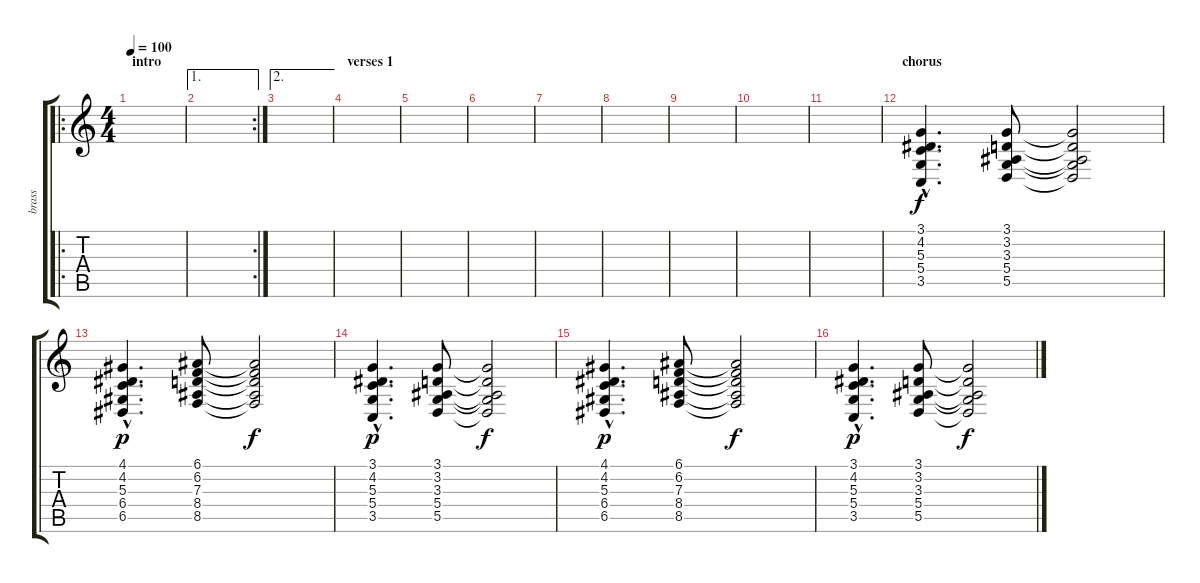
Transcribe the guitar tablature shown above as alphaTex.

\track ("brass" "brass") {instrument lead3calliope}
\staff {score tabs}
\tuning (E4 B3 G3 D3 A2 E2) {hide}
\ro
\ts (4 4)
\section ("" "intro")
\tempo 100
\clef g2
\ks c
|
\ae 1
\rc 2
|
\ae 2
|
\section ("" "verses 1")
|
|
|
|
|
|
|
|
\section ("" "chorus")
(3.1{hac} 4.2{hac} 5.3{hac} 5.4{hac} 3.5{hac}).4{d} (3.1 3.2 3.3 5.4 5.5).8 (3.1{t} 3.2{t} 3.3{t} 5.4{t} 5.5{t}).2{dy f} |
(4.1{hac} 4.2{hac} 5.3{hac} 6.4{hac} 6.5{hac}).4{d dy p} (6.1 6.2 7.3 8.4 8.5).8 (6.1{t} 6.2{t} 7.3{t} 8.4{t} 8.5{t}).2{dy f} |
(3.1{hac} 4.2{hac} 5.3{hac} 5.4{hac} 3.5{hac}).4{d dy p} (3.1 3.2 3.3 5.4 5.5).8 (3.1{t} 3.2{t} 3.3{t} 5.4{t} 5.5{t}).2{dy f} |
(4.1{hac} 4.2{hac} 5.3{hac} 6.4{hac} 6.5{hac}).4{d dy p} (6.1 6.2 7.3 8.4 8.5).8 (6.1{t} 6.2{t} 7.3{t} 8.4{t} 8.5{t}).2{dy f} |
(3.1{hac} 4.2{hac} 5.3{hac} 5.4{hac} 3.5{hac}).4{d dy p} (3.1 3.2 3.3 5.4 5.5).8 (3.1{t} 3.2{t} 3.3{t} 5.4{t} 5.5{t}).2{dy f}
